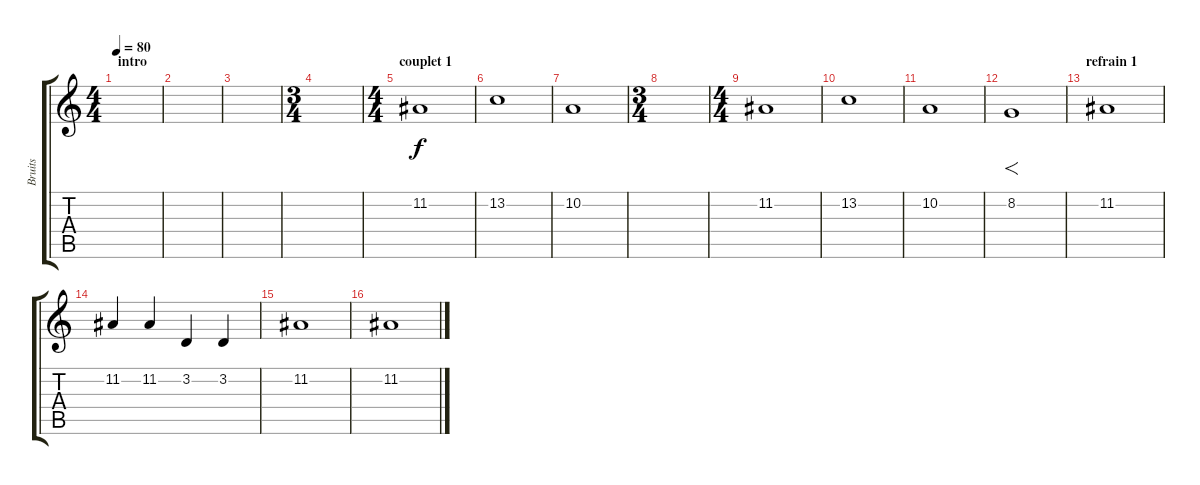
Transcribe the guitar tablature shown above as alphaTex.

\track ("Bruits" "Bruits") {instrument stringensemble2}
\staff {score tabs}
\tuning (E4 B3 G3 D3 A2 E2) {hide}
\ts (4 4)
\section ("" "intro")
\tempo 80
\clef g2
\ks c
|
|
|
\ts (3 4)
|
\ts (4 4)
\section ("" "couplet 1")
11.2.1 |
13.2.1 |
10.2.1 |
\ts (3 4)
|
\ts (4 4)
11.2.1 |
13.2.1 |
10.2.1 |
8.2.1{f volume 11} |
\section ("" "refrain 1")
11.2.1{volume 7} |
11.2.4 11.2.4 3.2.4 3.2.4 |
11.2.1 |
11.2.1
